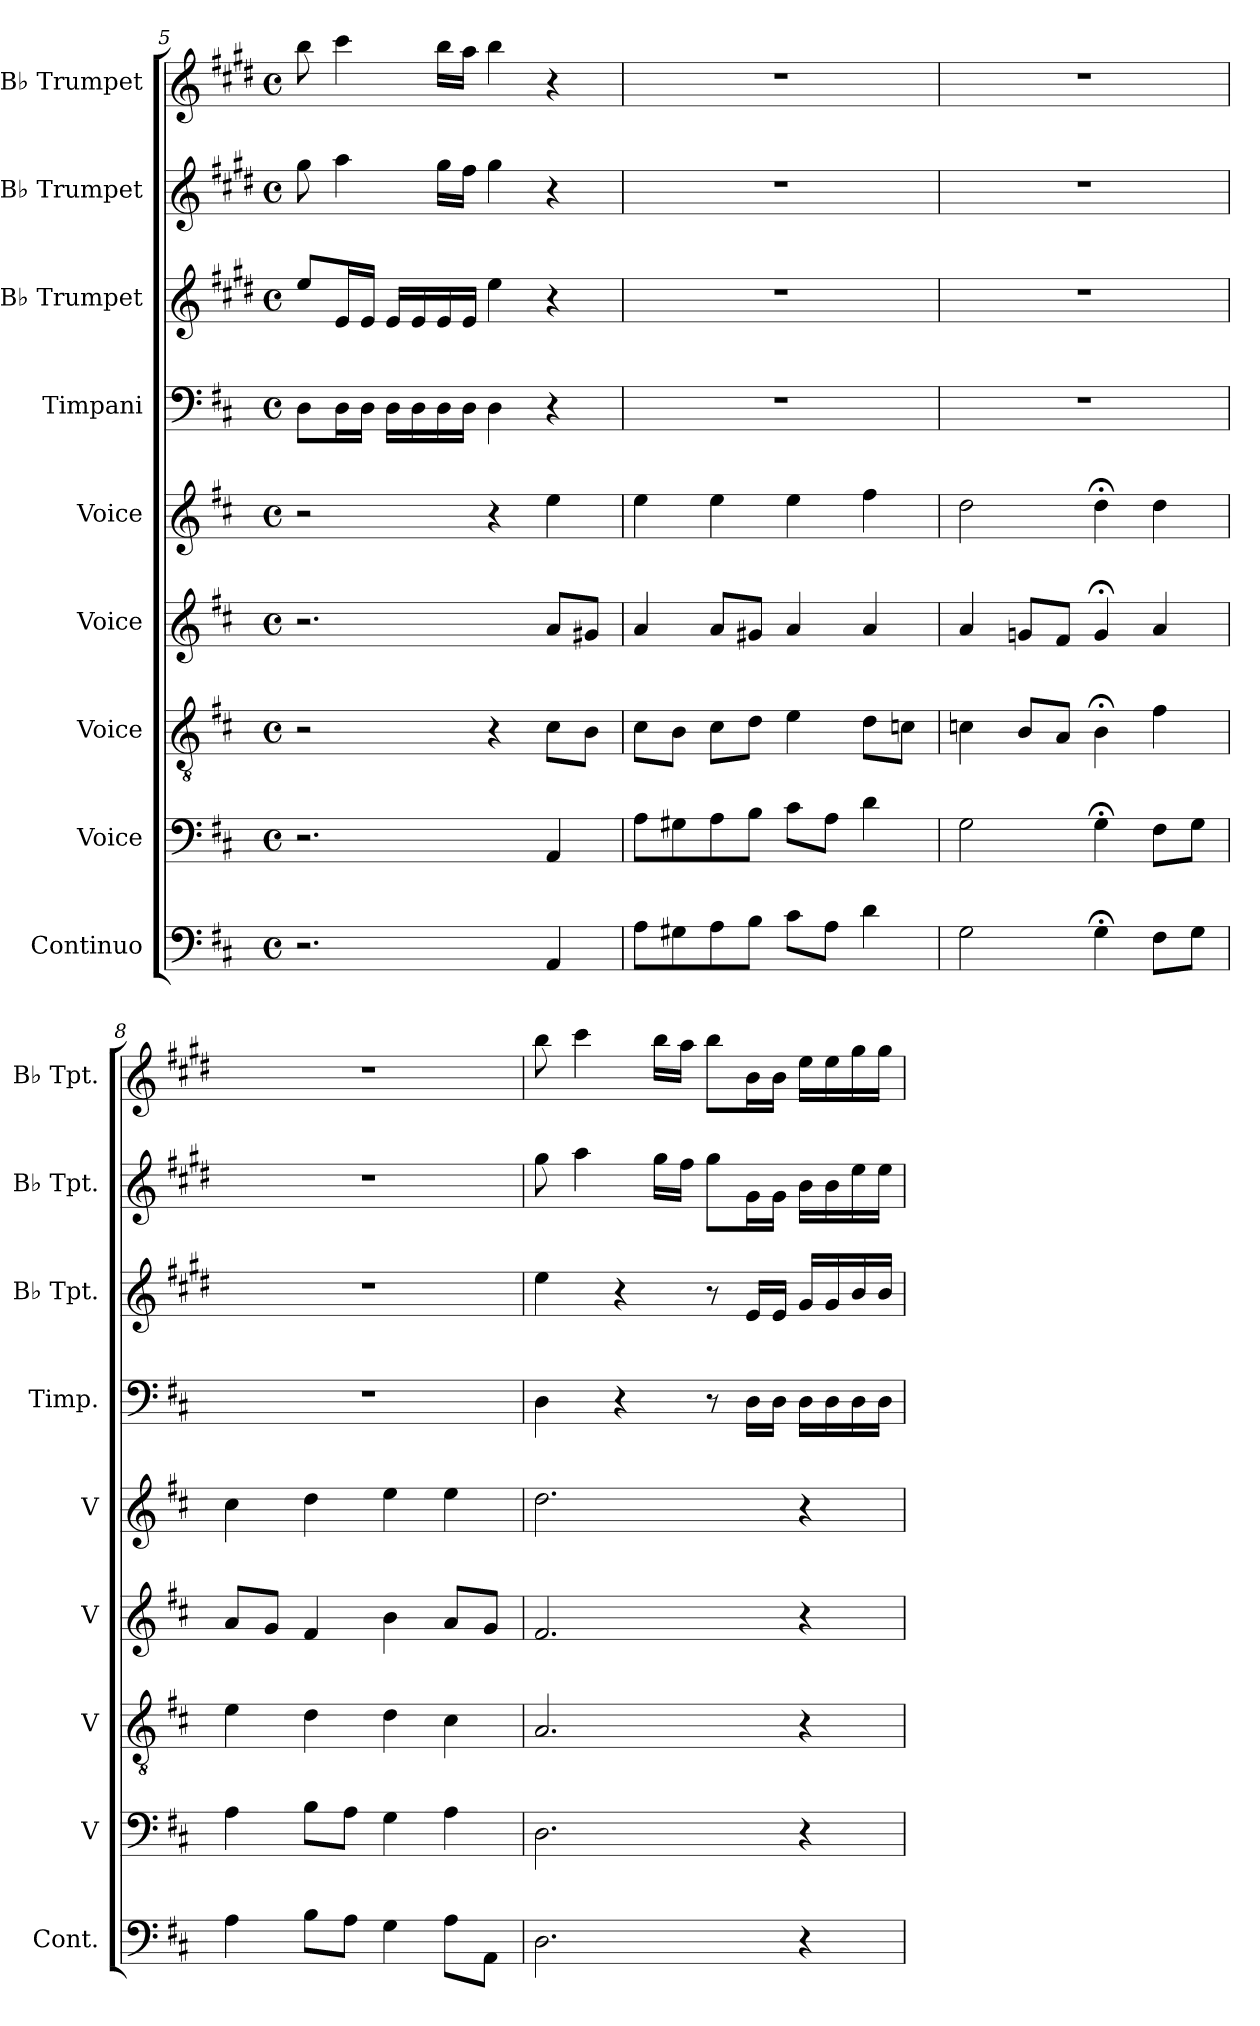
**kern	**kern	**kern	**kern	**kern	**kern	**kern	**kern	**kern
*part9	*part8	*part7	*part6	*part5	*part4	*part3	*part2	*part1
*staff9	*staff8	*staff7	*staff6	*staff5	*staff4	*staff3	*staff2	*staff1
*I"Continuo	*I"Voice	*I"Voice	*I"Voice	*I"Voice	*I"Timpani	*I"B♭ Trumpet	*I"B♭ Trumpet	*I"B♭ Trumpet
*I'Cont.	*I'V	*I'V	*I'V	*I'V	*I'Timp.	*I'B♭ Tpt.	*I'B♭ Tpt.	*I'B♭ Tpt.
!!LO:PB:g=z
*clefF4	*clefF4	*clefGv2	*clefG2	*clefG2	*clefF4	*clefG2	*clefG2	*clefG2
*ITrd7c12	*	*	*	*	*	*ITrd1c2	*ITrd1c2	*ITrd1c2
*k[f#c#]	*k[f#c#]	*k[f#c#]	*k[f#c#]	*k[f#c#]	*k[f#c#]	*k[f#c#]	*k[f#c#]	*k[f#c#]
*M4/4	*M4/4	*M4/4	*M4/4	*M4/4	*M4/4	*M4/4	*M4/4	*M4/4
*met(c)	*met(c)	*met(c)	*met(c)	*met(c)	*met(c)	*met(c)	*met(c)	*met(c)
=5	=5	=5	=5	=5	=5	=5	=5	=5
2.r	2.r	2r	2.r	2r	8D\L	8dd/L	8ff#\	8aa\
.	.	.	.	.	16D\L	16d/L	4gg\	4bb\
.	.	.	.	.	16D\JJ	16d/JJ	.	.
.	.	.	.	.	16D\LL	16d/LL	.	.
.	.	.	.	.	16D\	16d/	.	.
.	.	.	.	.	16D\	16d/	16ff#\LL	16aa\LL
.	.	.	.	.	16D\JJ	16d/JJ	16ee\JJ	16gg\JJ
.	.	4r	.	4r	4D\	4dd\	4ff#\	4aa\
4AAA/	4AA/	8c#\L	8a/L	4ee\	4r	4r	4r	4r
.	.	8B\J	8g#X/J	.	.	.	.	.
=6	=6	=6	=6	=6	=6	=6	=6	=6
8AA\L	8A\L	8c#\L	4a/	4ee\	1r	1r	1r	1r
8GG#X\	8G#X\	8B\J	.	.	.	.	.	.
8AA\	8A\	8c#\L	8a/L	4ee\	.	.	.	.
8BB\J	8B\J	8d\J	8g#X/J	.	.	.	.	.
8C#\L	8c#\L	4e\	4a/	4ee\	.	.	.	.
8AA\J	8A\J	.	.	.	.	.	.	.
4D\	4d\	8d\L	4a/	4ff#\	.	.	.	.
.	.	8cn\J	.	.	.	.	.	.
=7	=7	=7	=7	=7	=7	=7	=7	=7
2GG\	2G\	4cn\	4a/	2dd\	1r	1r	1r	1r
.	.	8B/L	8gn/L	.	.	.	.	.
.	.	8A/J	8f#/J	.	.	.	.	.
4GG;<\	4G;<\	4B;<\	4g;</	4dd;<\	.	.	.	.
8FF#\L	8F#\L	4f#\	4a/	4dd\	.	.	.	.
8GG\J	8G\J	.	.	.	.	.	.	.
=8	=8	=8	=8	=8	=8	=8	=8	=8
4AA\	4A\	4e\	8a/L	4cc#\	1r	1r	1r	1r
.	.	.	8g/J	.	.	.	.	.
8BB\L	8B\L	4d\	4f#/	4dd\	.	.	.	.
8AA\J	8A\J	.	.	.	.	.	.	.
4GG\	4G\	4d\	4b\	4ee\	.	.	.	.
8AA\L	4A\	4c#\	8a/L	4ee\	.	.	.	.
8AAA\J	.	.	8g/J	.	.	.	.	.
!!LO:PB:g=z
=9	=9	=9	=9	=9	=9	=9	=9	=9
2.DD\	2.D\	2.A/	2.f#/	2.dd\	4D\	4dd\	8ff#\	8aa\
.	.	.	.	.	.	.	4gg\	4bb\
.	.	.	.	.	4r	4r	.	.
.	.	.	.	.	.	.	16ff#\LL	16aa\LL
.	.	.	.	.	.	.	16ee\JJ	16gg\JJ
.	.	.	.	.	8r	8r	8ff#\L	8aa\L
.	.	.	.	.	16D\LL	16d/LL	16f#\L	16a\L
.	.	.	.	.	16D\JJ	16d/JJ	16f#\JJ	16a\JJ
4r	4r	4r	4r	4r	16D\LL	16f#/LL	16a\LL	16dd\LL
.	.	.	.	.	16D\	16f#/	16a\	16dd\
.	.	.	.	.	16D\	16a/	16dd\	16ff#\
.	.	.	.	.	16D\JJ	16a/JJ	16dd\JJ	16ff#\JJ
=	=	=	=	=	=	=	=	=
*-	*-	*-	*-	*-	*-	*-	*-	*-
